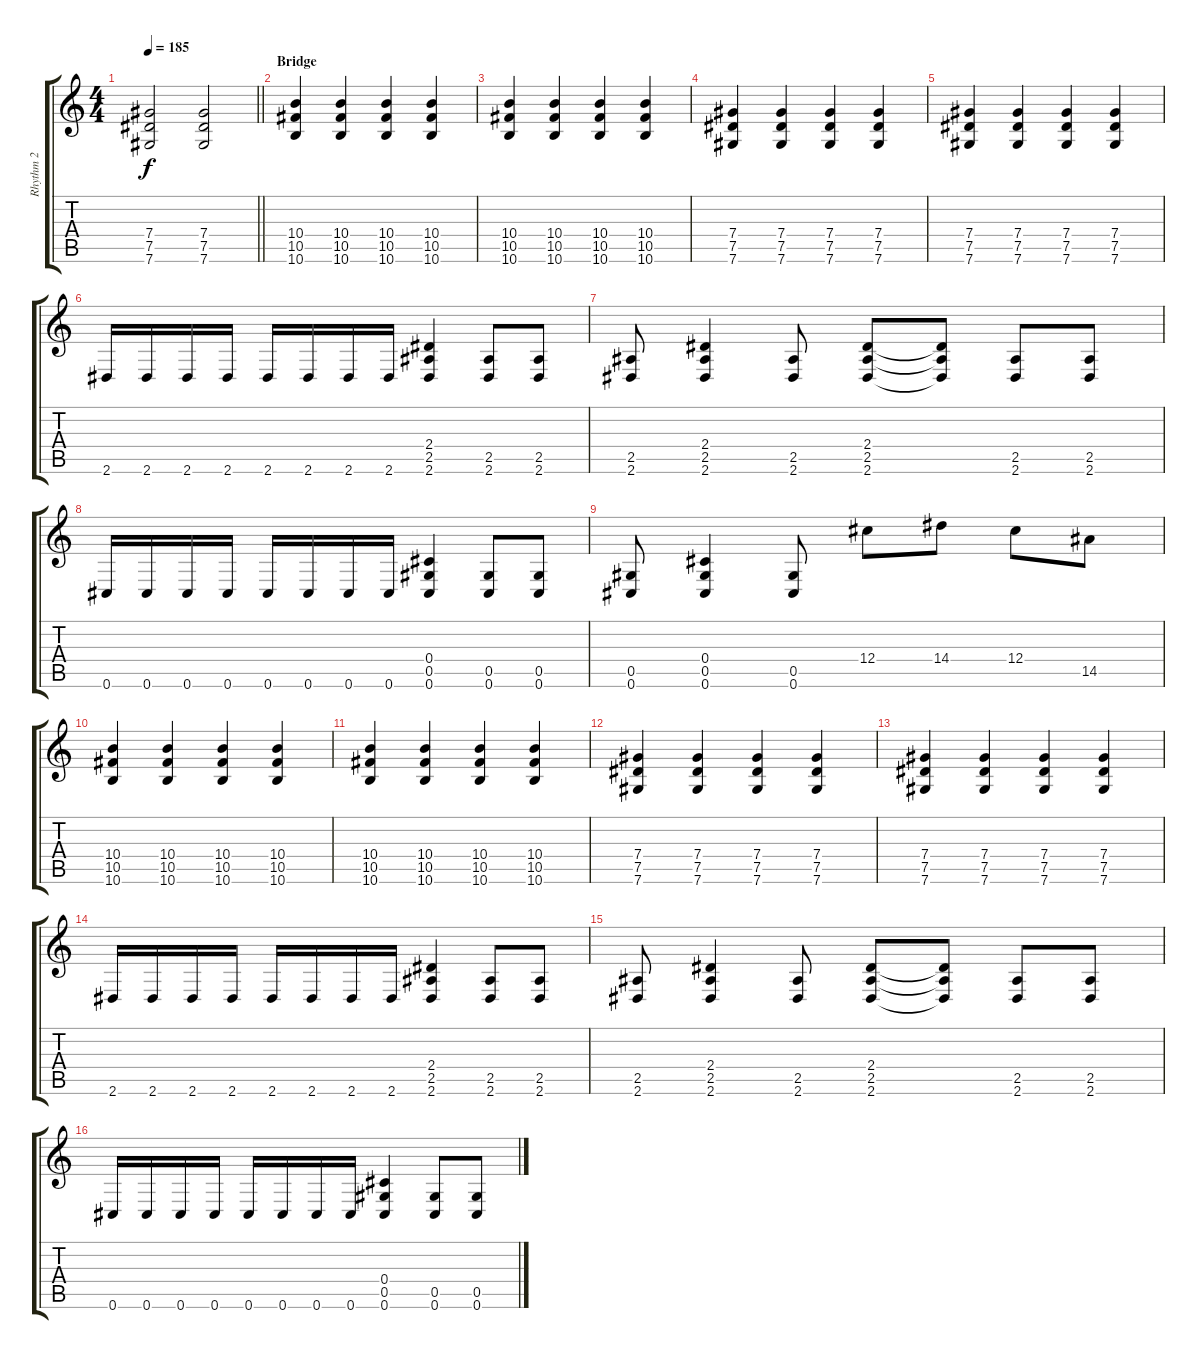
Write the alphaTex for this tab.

\track ("Rhythm 2" "Rhythm 2") {instrument overdrivenguitar}
\staff {score tabs}
\tuning (Eb4 Bb3 Gb3 Db3 Ab2 Db2) {hide}
\ts (4 4)
\tempo 185
\clef g2
\barLineRight lightlight
\ks c
(7.4 7.5 7.6).2{dy f} (7.4 7.5 7.6).2 |
\section ("" "Bridge")
(10.4 10.5 10.6).4 (10.4 10.5 10.6).4 (10.4 10.5 10.6).4 (10.4 10.5 10.6).4 |
(10.4 10.5 10.6).4 (10.4 10.5 10.6).4 (10.4 10.5 10.6).4 (10.4 10.5 10.6).4 |
(7.4 7.5 7.6).4 (7.4 7.5 7.6).4 (7.4 7.5 7.6).4 (7.4 7.5 7.6).4 |
(7.4 7.5 7.6).4 (7.4 7.5 7.6).4 (7.4 7.5 7.6).4 (7.4 7.5 7.6).4 |
2.6.16 2.6.16 2.6.16 2.6.16 2.6.16 2.6.16 2.6.16 2.6.16 (2.4 2.5 2.6).4 (2.5 2.6).8 (2.5 2.6).8 |
(2.5 2.6).8 (2.4 2.5 2.6).4 (2.5 2.6).8 (2.4 2.5 2.6).8 (2.4{t} 2.5{t} 2.6{t}).8 (2.5 2.6).8 (2.5 2.6).8 |
0.6.16 0.6.16 0.6.16 0.6.16 0.6.16 0.6.16 0.6.16 0.6.16 (0.4 0.5 0.6).4 (0.5 0.6).8 (0.5 0.6).8 |
(0.5 0.6).8 (0.4 0.5 0.6).4 (0.5 0.6).8 12.4.8 14.4.8 12.4.8 14.5.8 |
(10.4 10.5 10.6).4 (10.4 10.5 10.6).4 (10.4 10.5 10.6).4 (10.4 10.5 10.6).4 |
(10.4 10.5 10.6).4 (10.4 10.5 10.6).4 (10.4 10.5 10.6).4 (10.4 10.5 10.6).4 |
(7.4 7.5 7.6).4 (7.4 7.5 7.6).4 (7.4 7.5 7.6).4 (7.4 7.5 7.6).4 |
(7.4 7.5 7.6).4 (7.4 7.5 7.6).4 (7.4 7.5 7.6).4 (7.4 7.5 7.6).4 |
2.6.16 2.6.16 2.6.16 2.6.16 2.6.16 2.6.16 2.6.16 2.6.16 (2.4 2.5 2.6).4 (2.5 2.6).8 (2.5 2.6).8 |
(2.5 2.6).8 (2.4 2.5 2.6).4 (2.5 2.6).8 (2.4 2.5 2.6).8 (2.4{t} 2.5{t} 2.6{t}).8 (2.5 2.6).8 (2.5 2.6).8 |
0.6.16 0.6.16 0.6.16 0.6.16 0.6.16 0.6.16 0.6.16 0.6.16 (0.4 0.5 0.6).4 (0.5 0.6).8 (0.5 0.6).8
